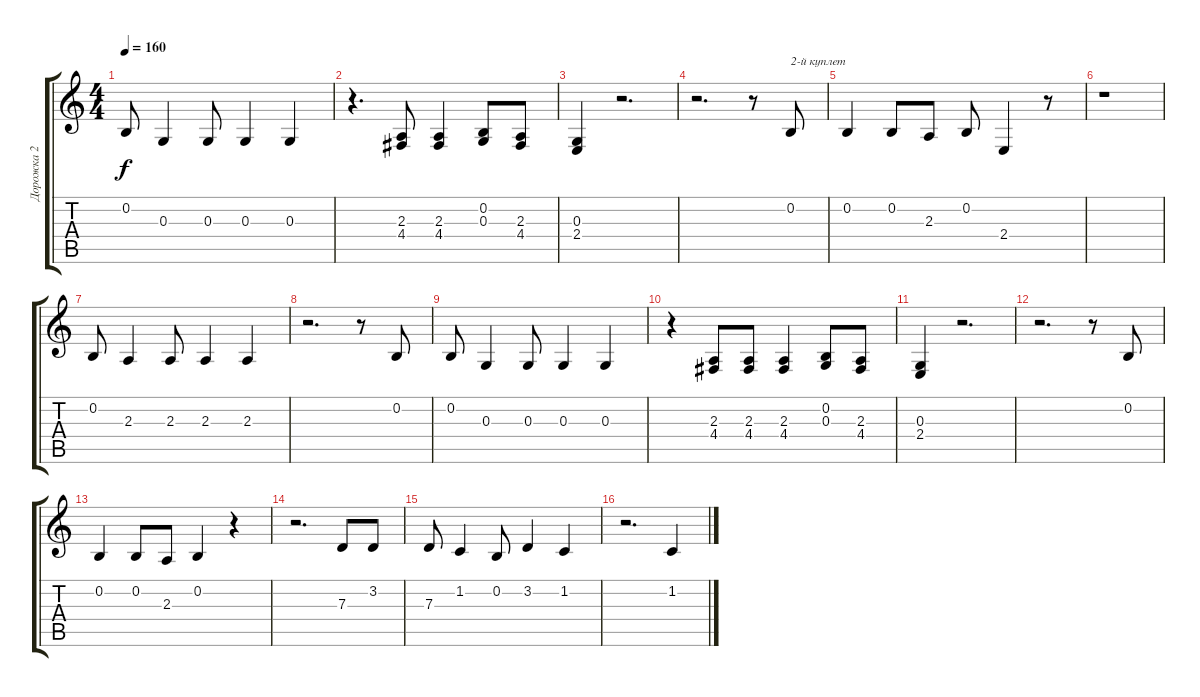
\track ("Дорожка 2" "Дорожка 2") {instrument oboe}
\staff {score tabs}
\tuning (E4 B3 G3 D3 A2 E2) {hide}
\ts (4 4)
\tempo 160
\clef g2
\ks c
0.2.8{dy f} 0.3.4 0.3.8 0.3.4 0.3.4 |
r.4{d} (2.3 4.4).8 (2.3 4.4).4 (0.2 0.3).8 (2.3 4.4).8 |
(0.3 2.4).4 r.2{d} |
r.2{d} r.8 0.2.8{txt "2-й куплет"} |
0.2.4 0.2.8 2.3.8 0.2.8 2.4.4 r.8 |
r.1 |
0.2.8 2.3.4 2.3.8 2.3.4 2.3.4 |
r.2{d} r.8 0.2.8 |
0.2.8 0.3.4 0.3.8 0.3.4 0.3.4 |
r.4 (2.3 4.4).8 (2.3 4.4).8 (2.3 4.4).4 (0.2 0.3).8 (2.3 4.4).8 |
(0.3 2.4).4 r.2{d} |
r.2{d} r.8 0.2.8 |
0.2.4 0.2.8 2.3.8 0.2.4 r.4 |
r.2{d} 7.3.8 3.2.8 |
7.3.8 1.2.4 0.2.8 3.2.4 1.2.4 |
r.2{d} 1.2.4
